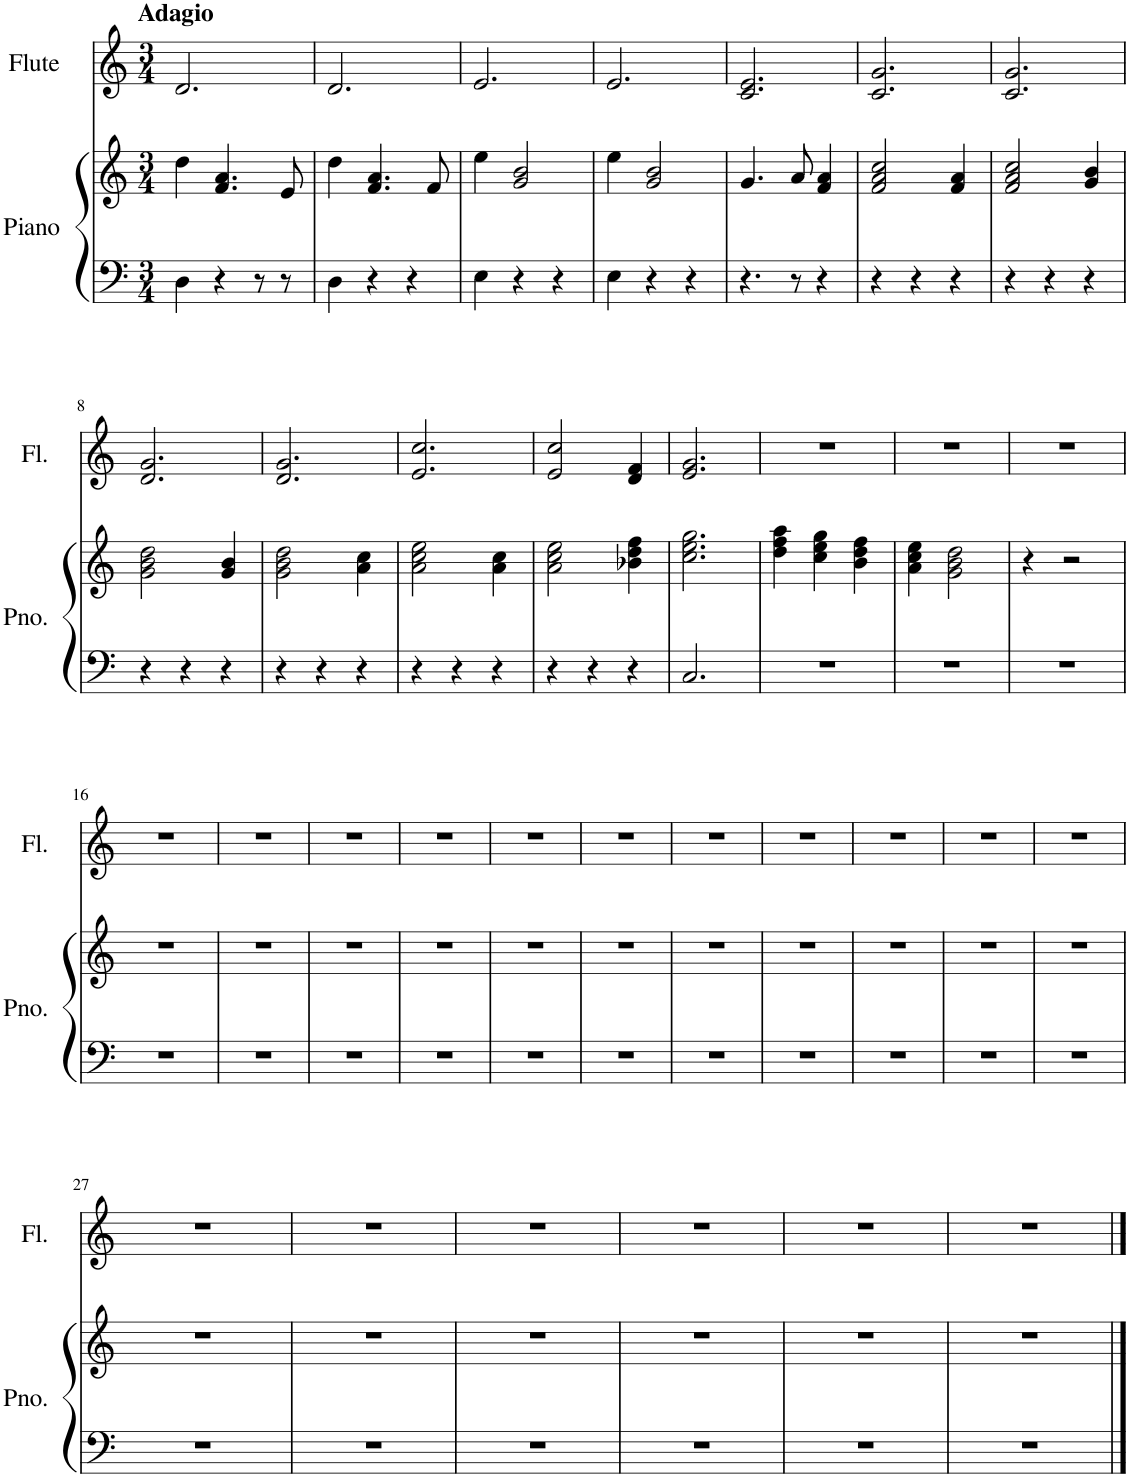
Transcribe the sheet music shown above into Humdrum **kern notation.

**kern	**kern	**kern
*part2	*part2	*part1
*staff3	*staff2	*staff1
*I"Piano	*	*I"Flute
*I'Pno.	*	*I'Fl.
*clefF4	*clefG2	*clefG2
*k[]	*k[]	*k[]
*M3/4	*M3/4	*M3/4
=1	=1	=1
!	!	!LO:TX:a:B:t=Adagio
4D\	4dd\	2.d/
4r	4.f/ 4.a/	.
8r	.	.
8r	8e/	.
=2	=2	=2
4D\	4dd\	2.d/
4r	4.f/ 4.a/	.
4r	.	.
.	8f/	.
=3	=3	=3
4E\	4ee\	2.e/
4r	2g/ 2b/	.
4r	.	.
=4	=4	=4
4E\	4ee\	2.e/
4r	2g/ 2b/	.
4r	.	.
=5	=5	=5
4.r	4.g/	2.c/ 2.e/
8r	8a/	.
4r	4f/ 4a/	.
=6	=6	=6
4r	2f/ 2a/ 2cc/	2.c/ 2.g/
4r	.	.
4r	4f/ 4a/	.
=7	=7	=7
4r	2f/ 2a/ 2cc/	2.c/ 2.g/
4r	.	.
4r	4g/ 4b/	.
!!LO:LB:g=z
=8	=8	=8
4r	2g\ 2b\ 2dd\	2.d/ 2.g/
4r	.	.
4r	4g/ 4b/	.
=9	=9	=9
4r	2g\ 2b\ 2dd\	2.d/ 2.g/
4r	.	.
4r	4a\ 4cc\	.
=10	=10	=10
4r	2a\ 2cc\ 2ee\	2.e/ 2.cc/
4r	.	.
4r	4a\ 4cc\	.
=11	=11	=11
4r	2a\ 2cc\ 2ee\	2e/ 2cc/
4r	.	.
4r	4b-X\ 4dd\ 4ff\	4d/ 4f/
=12	=12	=12
2.C/	2.cc\ 2.ee\ 2.gg\	2.e/ 2.g/
=13	=13	=13
2.r	4dd\ 4ff\ 4aa\	2.r
.	4cc\ 4ee\ 4gg\	.
.	4b\ 4dd\ 4ff\	.
=14	=14	=14
2.r	4a\ 4cc\ 4ee\	2.r
.	2g\ 2b\ 2dd\	.
=15	=15	=15
2.r	4r	2.r
.	2r	.
!!LO:LB:g=z
=16	=16	=16
2.r	2.r	2.r
=17	=17	=17
2.r	2.r	2.r
=18	=18	=18
2.r	2.r	2.r
=19	=19	=19
2.r	2.r	2.r
=20	=20	=20
2.r	2.r	2.r
=21	=21	=21
2.r	2.r	2.r
=22	=22	=22
2.r	2.r	2.r
=23	=23	=23
2.r	2.r	2.r
=24	=24	=24
2.r	2.r	2.r
=25	=25	=25
2.r	2.r	2.r
=26	=26	=26
2.r	2.r	2.r
!!LO:LB:g=z
=27	=27	=27
2.r	2.r	2.r
=28	=28	=28
2.r	2.r	2.r
=29	=29	=29
2.r	2.r	2.r
=30	=30	=30
2.r	2.r	2.r
=31	=31	=31
2.r	2.r	2.r
=32	=32	=32
2.r	2.r	2.r
==	==	==
*-	*-	*-
